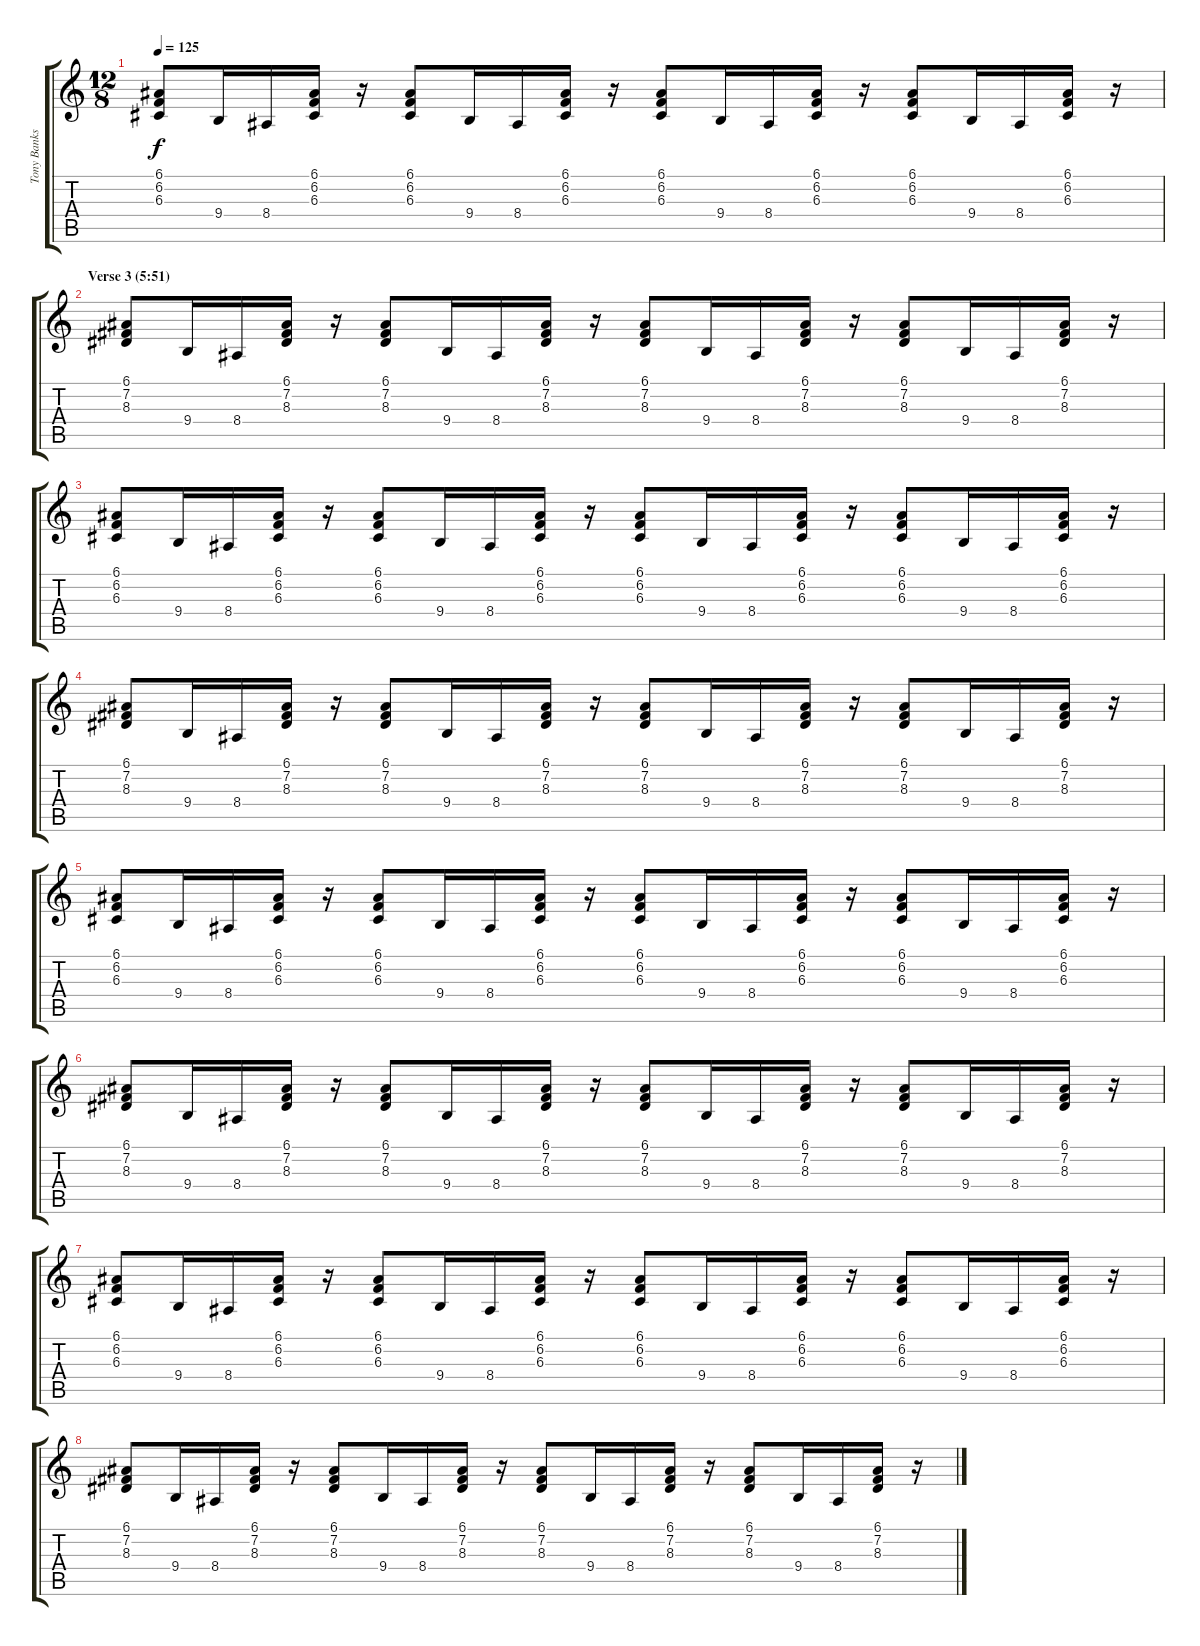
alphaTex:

\track ("Tony Banks (organ)" "Tony Banks") {instrument drawbarorgan}
\staff {score tabs}
\tuning (E4 B3 G3 D3 A2 E2) {hide}
\ts (12 8)
\tempo 125
\clef g2
\ks c
(6.1 6.2 6.3).8{dy f} 9.4.16 8.4.16 (6.1 6.2 6.3).16 r.16 (6.1 6.2 6.3).8 9.4.16 8.4.16 (6.1 6.2 6.3).16 r.16 (6.1 6.2 6.3).8 9.4.16 8.4.16 (6.1 6.2 6.3).16 r.16 (6.1 6.2 6.3).8 9.4.16 8.4.16 (6.1 6.2 6.3).16 r.16 |
\section ("" "Verse 3 (5:51)")
(6.1 7.2 8.3).8 9.4.16 8.4.16 (6.1 7.2 8.3).16 r.16 (6.1 7.2 8.3).8 9.4.16 8.4.16 (6.1 7.2 8.3).16 r.16 (6.1 7.2 8.3).8 9.4.16 8.4.16 (6.1 7.2 8.3).16 r.16 (6.1 7.2 8.3).8 9.4.16 8.4.16 (6.1 7.2 8.3).16 r.16 |
(6.1 6.2 6.3).8 9.4.16 8.4.16 (6.1 6.2 6.3).16 r.16 (6.1 6.2 6.3).8 9.4.16 8.4.16 (6.1 6.2 6.3).16 r.16 (6.1 6.2 6.3).8 9.4.16 8.4.16 (6.1 6.2 6.3).16 r.16 (6.1 6.2 6.3).8 9.4.16 8.4.16 (6.1 6.2 6.3).16 r.16 |
(6.1 7.2 8.3).8 9.4.16 8.4.16 (6.1 7.2 8.3).16 r.16 (6.1 7.2 8.3).8 9.4.16 8.4.16 (6.1 7.2 8.3).16 r.16 (6.1 7.2 8.3).8 9.4.16 8.4.16 (6.1 7.2 8.3).16 r.16 (6.1 7.2 8.3).8 9.4.16 8.4.16 (6.1 7.2 8.3).16 r.16 |
(6.1 6.2 6.3).8 9.4.16 8.4.16 (6.1 6.2 6.3).16 r.16 (6.1 6.2 6.3).8 9.4.16 8.4.16 (6.1 6.2 6.3).16 r.16 (6.1 6.2 6.3).8 9.4.16 8.4.16 (6.1 6.2 6.3).16 r.16 (6.1 6.2 6.3).8 9.4.16 8.4.16 (6.1 6.2 6.3).16 r.16 |
(6.1 7.2 8.3).8 9.4.16 8.4.16 (6.1 7.2 8.3).16 r.16 (6.1 7.2 8.3).8 9.4.16 8.4.16 (6.1 7.2 8.3).16 r.16 (6.1 7.2 8.3).8 9.4.16 8.4.16 (6.1 7.2 8.3).16 r.16 (6.1 7.2 8.3).8 9.4.16 8.4.16 (6.1 7.2 8.3).16 r.16 |
(6.1 6.2 6.3).8 9.4.16 8.4.16 (6.1 6.2 6.3).16 r.16 (6.1 6.2 6.3).8 9.4.16 8.4.16 (6.1 6.2 6.3).16 r.16 (6.1 6.2 6.3).8 9.4.16 8.4.16 (6.1 6.2 6.3).16 r.16 (6.1 6.2 6.3).8 9.4.16 8.4.16 (6.1 6.2 6.3).16 r.16 |
(6.1 7.2 8.3).8 9.4.16 8.4.16 (6.1 7.2 8.3).16 r.16 (6.1 7.2 8.3).8 9.4.16 8.4.16 (6.1 7.2 8.3).16 r.16 (6.1 7.2 8.3).8 9.4.16 8.4.16 (6.1 7.2 8.3).16 r.16 (6.1 7.2 8.3).8 9.4.16 8.4.16 (6.1 7.2 8.3).16 r.16
